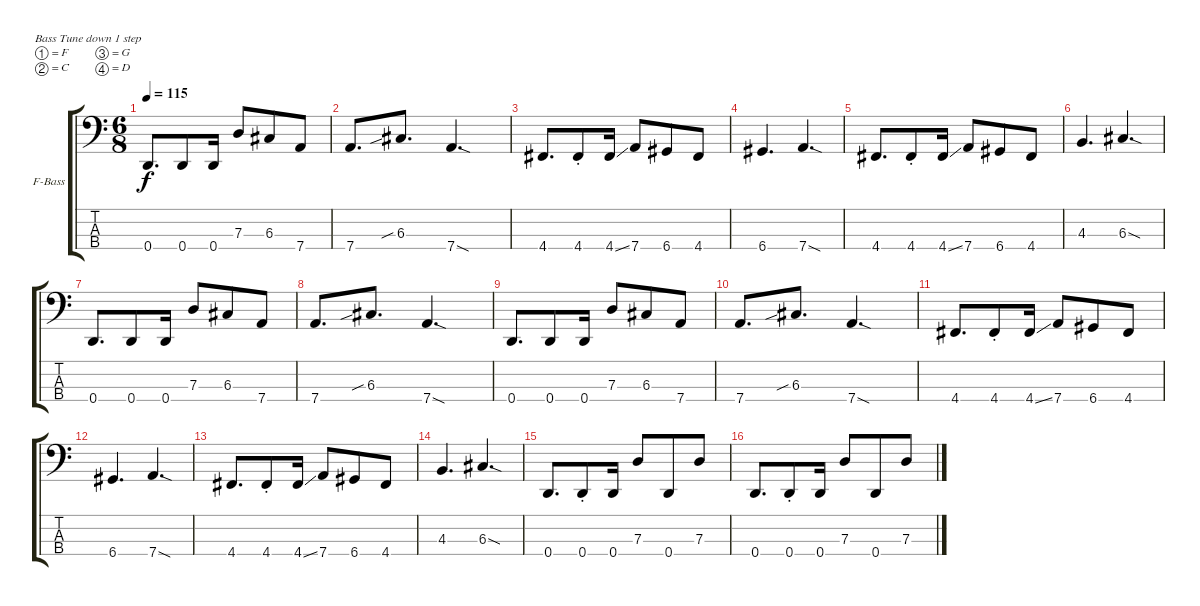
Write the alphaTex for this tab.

\bracketExtendMode groupsimilarinstruments
\firstSystemTrackNameOrientation horizontal
\otherSystemsTrackNameOrientation horizontal
\track ("Fretless Bass" "F-Bass") {instrument fretlessbass}
\staff {score tabs}
\tuning (F2 C2 G1 D1)
\ts (6 8)
\tempo 115
\clef f4
\ks c
0.4.8{d dy f} 0.4.8 0.4.16 7.3.8 6.3.8 7.4.8 |
7.4.8{d} 6.3{sib}.8{d} 7.4{sod}.4{d} |
4.4.8{d} 4.4{st}.8 4.4{ss}.16 7.4.8 6.4.8 4.4.8 |
6.4.4{d} 7.4{sod}.4{d} |
4.4.8{d} 4.4{st}.8 4.4{ss}.16 7.4.8 6.4.8 4.4.8 |
4.3.4{d} 6.3{sod}.4{d} |
0.4.8{d} 0.4.8 0.4.16 7.3.8 6.3.8 7.4.8 |
7.4.8{d} 6.3{sib}.8{d} 7.4{sod}.4{d} |
0.4.8{d} 0.4.8 0.4.16 7.3.8 6.3.8 7.4.8 |
7.4.8{d} 6.3{sib}.8{d} 7.4{sod}.4{d} |
4.4.8{d} 4.4{st}.8 4.4{ss}.16 7.4.8 6.4.8 4.4.8 |
6.4.4{d} 7.4{sod}.4{d} |
4.4.8{d} 4.4{st}.8 4.4{ss}.16 7.4.8 6.4.8 4.4.8 |
4.3.4{d} 6.3{sod}.4{d} |
0.4.8{d} 0.4{st}.8 0.4.16 7.3.8 0.4.8 7.3.8 |
0.4.8{d} 0.4{st}.8 0.4.16 7.3.8 0.4.8 7.3.8
